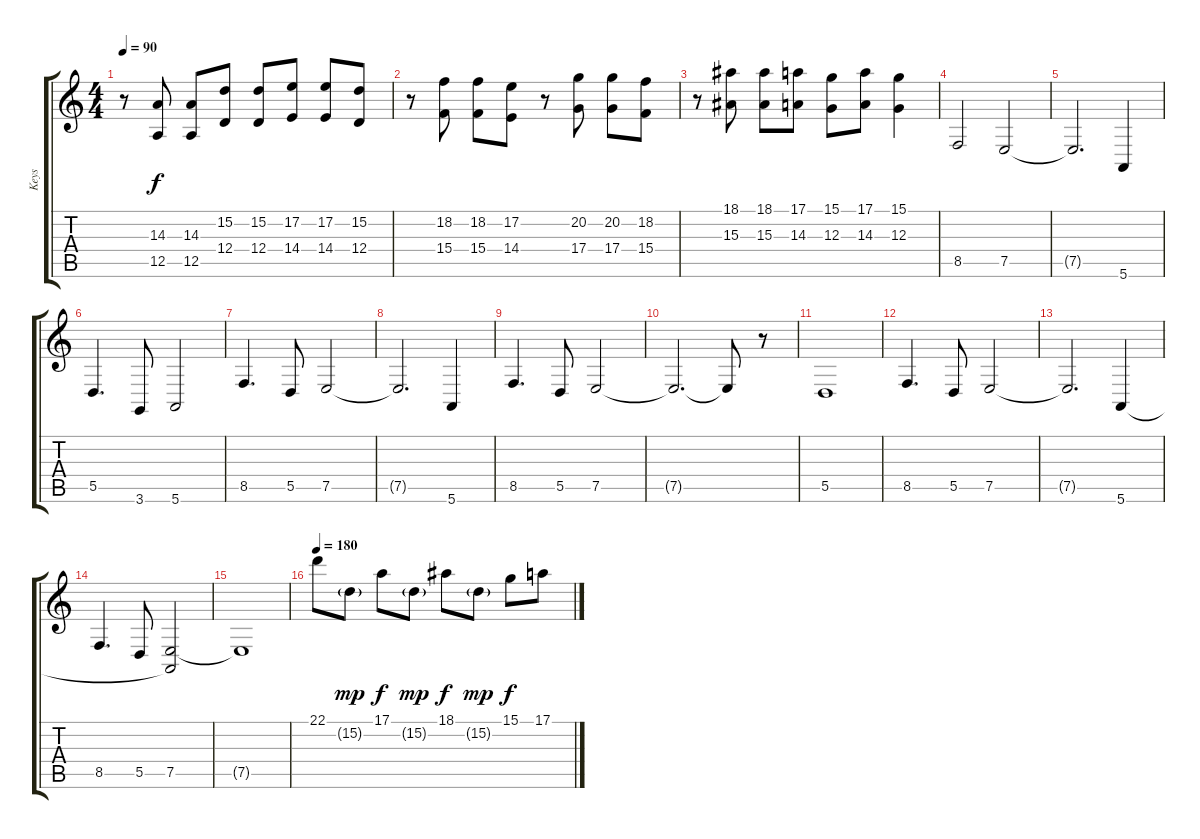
\track ("Keys" "Keys") {instrument synthstrings2}
\staff {score tabs}
\tuning (E4 B3 G3 D3 A2 E2) {hide}
\ts (4 4)
\tempo 90
\clef g2
\ks c
r.8{dy f} (14.3 12.5).8 (14.3 12.5).8 (15.2 12.4).8 (15.2 12.4).8 (17.2 14.4).8 (17.2 14.4).8 (15.2 12.4).8 |
r.8 (18.2 15.4).8 (18.2 15.4).8 (17.2 14.4).8 r.8 (20.2 17.4).8 (20.2 17.4).8 (18.2 15.4).8 |
r.8 (18.1 15.3).8 (18.1 15.3).8 (17.1 14.3).8 (15.1 12.3).8 (17.1 14.3).8 (15.1 12.3).4 |
8.5.2 7.5.2 |
7.5{t}.2{d} 5.6.4 |
5.5.4{d} 3.6.8 5.6.2 |
8.5.4{d} 5.5.8 7.5.2 |
7.5{t}.2{d} 5.6.4 |
8.5.4{d} 5.5.8 7.5.2 |
7.5{t}.2{d} 7.5{t}.8 r.8 |
5.5.1 |
8.5.4{d} 5.5.8 7.5.2 |
7.5{t}.2{d} 5.6.4 |
8.5.4{d} 5.5.8 (7.5 5.6{t}).2 |
7.5{t}.1 |
\tempo 180
22.1.8 15.2{g}.8{dy mp} 17.1.8{dy f} 15.2{g}.8{dy mp} 18.1.8{dy f} 15.2{g}.8{dy mp} 15.1.8{dy f} 17.1.8
